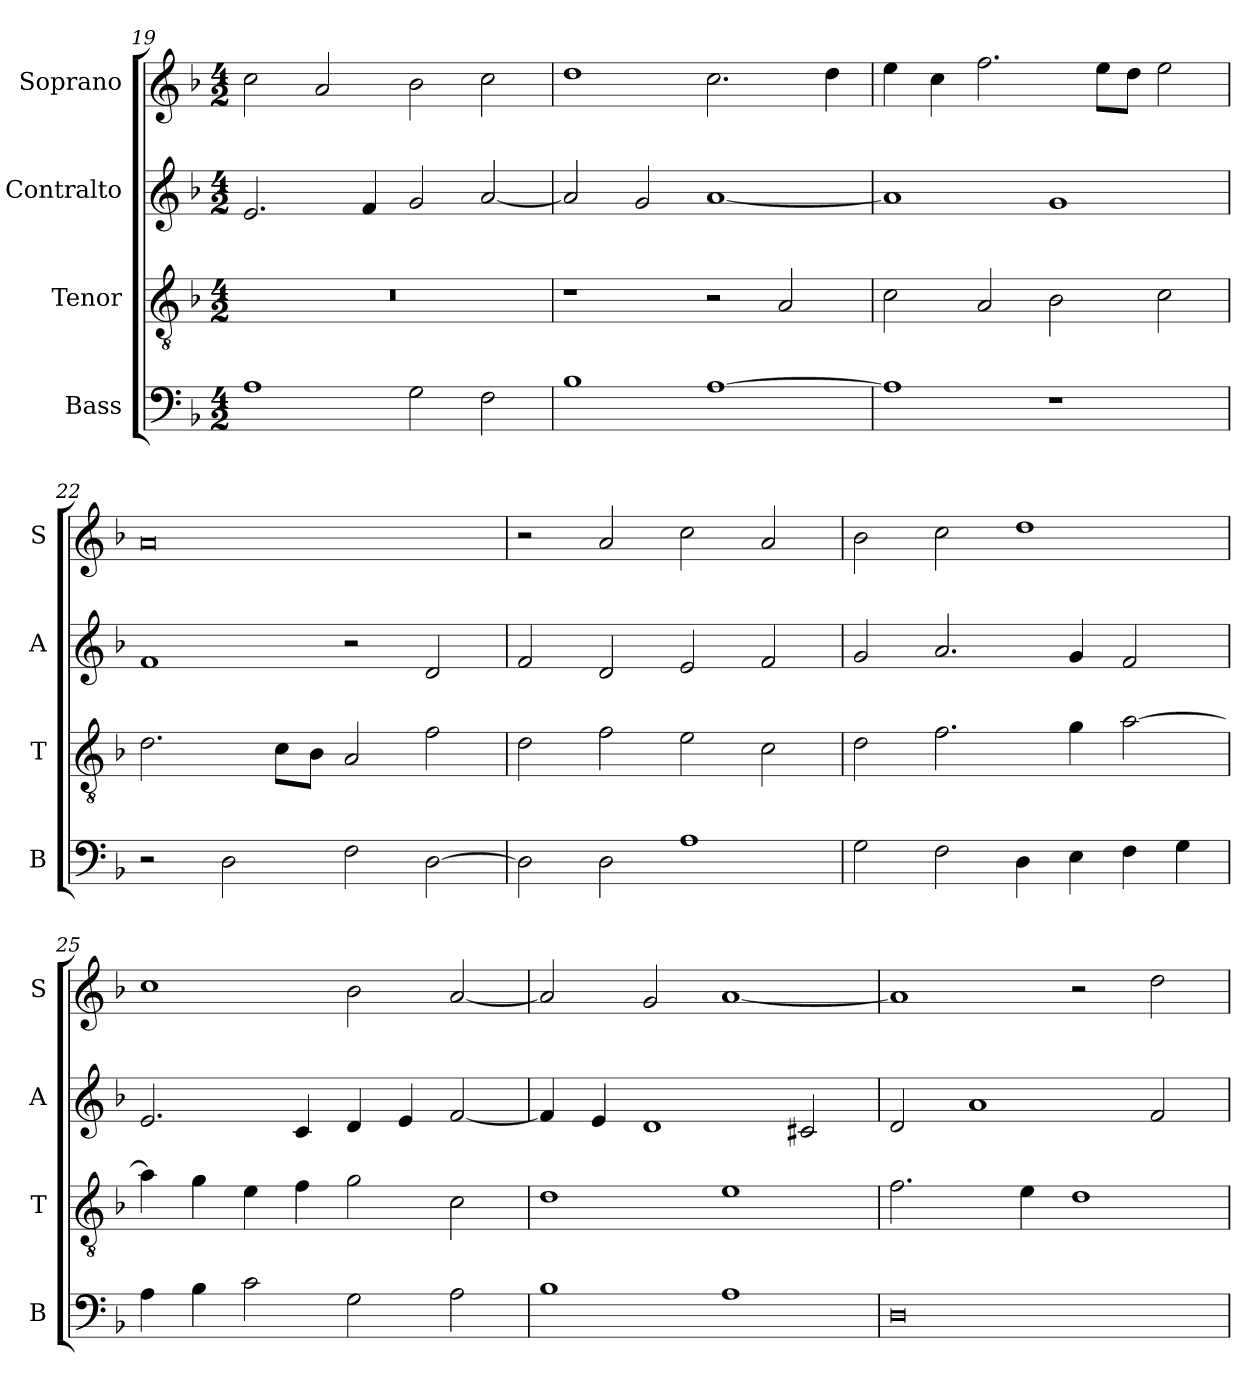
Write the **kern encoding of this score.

**kern	**kern	**kern	**kern
*part4	*part3	*part2	*part1
*staff4	*staff3	*staff2	*staff1
*I"Bass	*I"Tenor	*I"Contralto	*I"Soprano
*I'B	*I'T	*I'A	*I'S
*clefF4	*clefGv2	*clefG2	*clefG2
*k[b-]	*k[b-]	*k[b-]	*k[b-]
*G:dor	*G:dor	*G:dor	*G:dor
*M4/2	*M4/2	*M4/2	*M4/2
=19	=19	=19	=19
1A	0r	2.e	2cc
.	.	.	2a
.	.	4f	.
2G	.	2g	2b-
2F	.	[2a	2cc
=20	=20	=20	=20
1B-	1r	2a]	1dd
.	.	2g	.
[1A	2r	[1a	2.cc
.	2A	.	.
.	.	.	4dd
=21	=21	=21	=21
1A]	2c	1a]	4ee
.	.	.	4cc
.	2A	.	2.ff
1r	2B-	1g	.
.	.	.	8ee\L
.	.	.	8dd\J
.	2c	.	2ee
=22	=22	=22	=22
2r	2.d	1f	0a
2D	.	.	.
.	8c\L	.	.
.	8B-\J	.	.
2F	2A	2r	.
[2D	2f	2d	.
=23	=23	=23	=23
2D]	2d	2f	2r
2D	2f	2d	2a
1A	2e	2e	2cc
.	2c	2f	2a
=24	=24	=24	=24
2G	2d	2g	2b-
2F	2.f	2.a	2cc
4D	.	.	1dd
4E	4g	4g	.
4F	[2a	2f	.
4G	.	.	.
=25	=25	=25	=25
4A	4a]	2.e	1cc
4B-	4g	.	.
2c	4e	.	.
.	4f	4c	.
2G	2g	4d	2b-
.	.	4e	.
2A	2c	[2f	[2a
=26	=26	=26	=26
1B-	1d	4f]	2a]
.	.	4e	.
.	.	1d	2g
1A	1e	.	[1a
.	.	2c#X	.
=27	=27	=27	=27
0D	2.f	2d	1a]
.	.	1a	.
.	4e	.	.
.	1d	.	2r
.	.	2f	2dd
=	=	=	=
*-	*-	*-	*-
